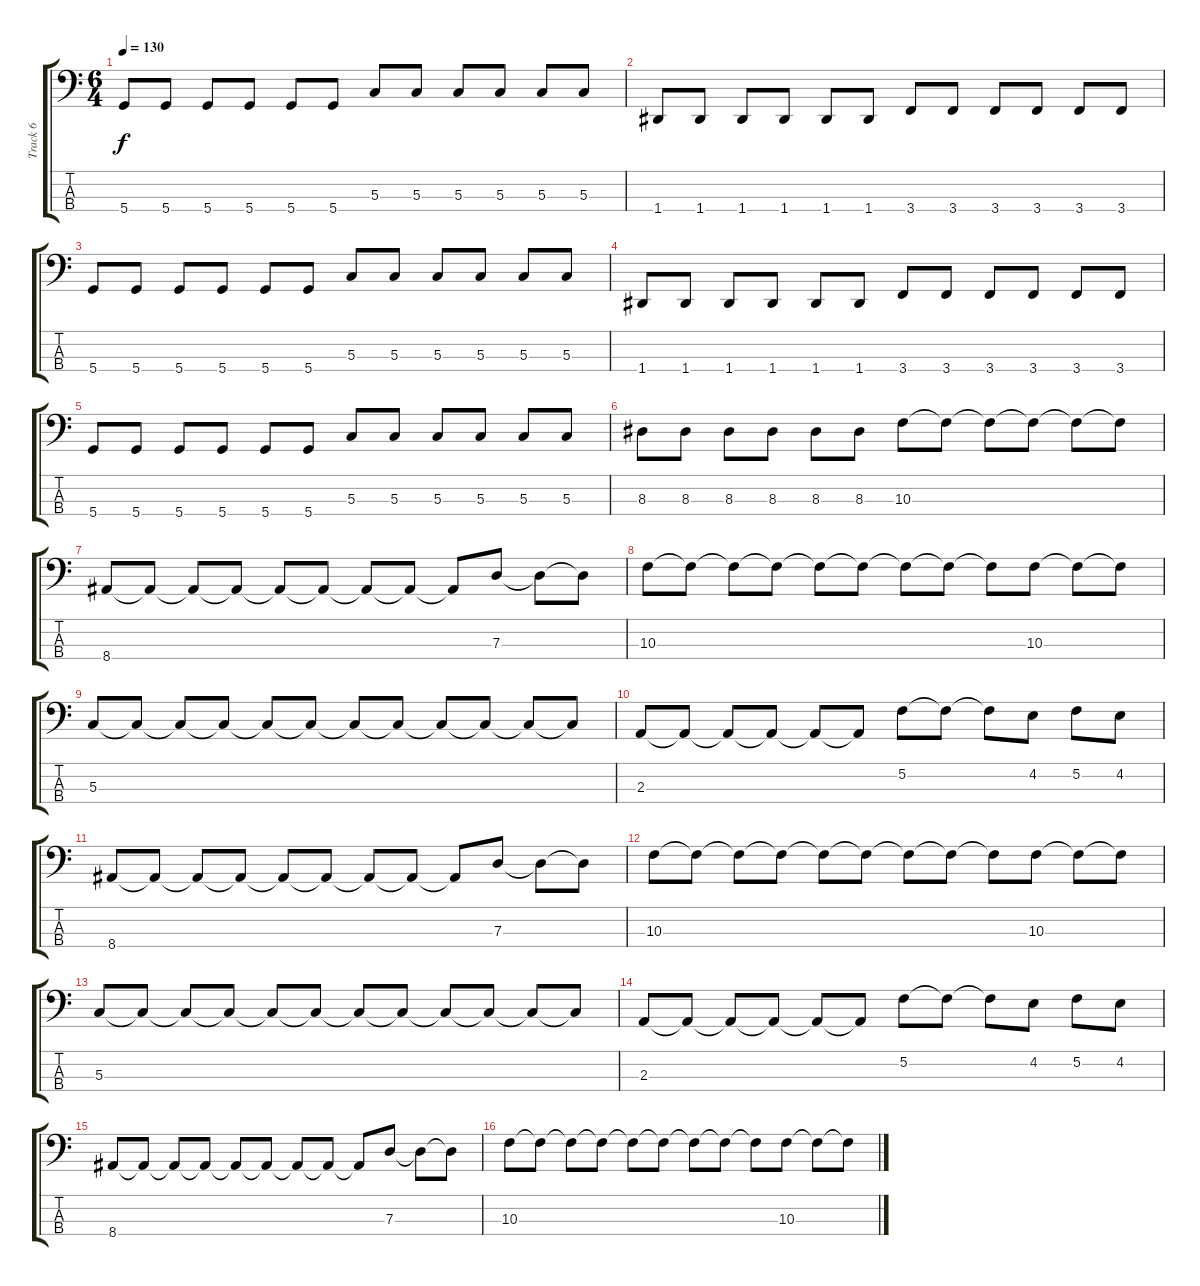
\track ("Track 6" "Track 6") {instrument electricbasspick}
\staff {score tabs}
\tuning (F2 C2 G1 D1) {hide}
\ts (6 4)
\tempo 130
\clef f4
\ks c
5.4.8{dy f} 5.4.8 5.4.8 5.4.8 5.4.8 5.4.8 5.3.8 5.3.8 5.3.8 5.3.8 5.3.8 5.3.8 |
1.4.8 1.4.8 1.4.8 1.4.8 1.4.8 1.4.8 3.4.8 3.4.8 3.4.8 3.4.8 3.4.8 3.4.8 |
5.4.8 5.4.8 5.4.8 5.4.8 5.4.8 5.4.8 5.3.8 5.3.8 5.3.8 5.3.8 5.3.8 5.3.8 |
1.4.8 1.4.8 1.4.8 1.4.8 1.4.8 1.4.8 3.4.8 3.4.8 3.4.8 3.4.8 3.4.8 3.4.8 |
5.4.8 5.4.8 5.4.8 5.4.8 5.4.8 5.4.8 5.3.8 5.3.8 5.3.8 5.3.8 5.3.8 5.3.8 |
8.3.8 8.3.8 8.3.8 8.3.8 8.3.8 8.3.8 10.3.8 10.3{t}.8 10.3{t}.8 10.3{t}.8 10.3{t}.8 10.3{t}.8 |
8.4.8 8.4{t}.8 8.4{t}.8 8.4{t}.8 8.4{t}.8 8.4{t}.8 8.4{t}.8 8.4{t}.8 8.4{t}.8 7.3.8 7.3{t}.8 7.3{t}.8 |
10.3.8 10.3{t}.8 10.3{t}.8 10.3{t}.8 10.3{t}.8 10.3{t}.8 10.3{t}.8 10.3{t}.8 10.3{t}.8 10.3.8 10.3{t}.8 10.3{t}.8 |
5.3.8 5.3{t}.8 5.3{t}.8 5.3{t}.8 5.3{t}.8 5.3{t}.8 5.3{t}.8 5.3{t}.8 5.3{t}.8 5.3{t}.8 5.3{t}.8 5.3{t}.8 |
2.3.8 2.3{t}.8 2.3{t}.8 2.3{t}.8 2.3{t}.8 2.3{t}.8 5.2.8 5.2{t}.8 5.2{t}.8 4.2.8 5.2.8 4.2.8 |
8.4.8 8.4{t}.8 8.4{t}.8 8.4{t}.8 8.4{t}.8 8.4{t}.8 8.4{t}.8 8.4{t}.8 8.4{t}.8 7.3.8 7.3{t}.8 7.3{t}.8 |
10.3.8 10.3{t}.8 10.3{t}.8 10.3{t}.8 10.3{t}.8 10.3{t}.8 10.3{t}.8 10.3{t}.8 10.3{t}.8 10.3.8 10.3{t}.8 10.3{t}.8 |
5.3.8 5.3{t}.8 5.3{t}.8 5.3{t}.8 5.3{t}.8 5.3{t}.8 5.3{t}.8 5.3{t}.8 5.3{t}.8 5.3{t}.8 5.3{t}.8 5.3{t}.8 |
2.3.8 2.3{t}.8 2.3{t}.8 2.3{t}.8 2.3{t}.8 2.3{t}.8 5.2.8 5.2{t}.8 5.2{t}.8 4.2.8 5.2.8 4.2.8 |
8.4.8 8.4{t}.8 8.4{t}.8 8.4{t}.8 8.4{t}.8 8.4{t}.8 8.4{t}.8 8.4{t}.8 8.4{t}.8 7.3.8 7.3{t}.8 7.3{t}.8 |
10.3.8 10.3{t}.8 10.3{t}.8 10.3{t}.8 10.3{t}.8 10.3{t}.8 10.3{t}.8 10.3{t}.8 10.3{t}.8 10.3.8 10.3{t}.8 10.3{t}.8
